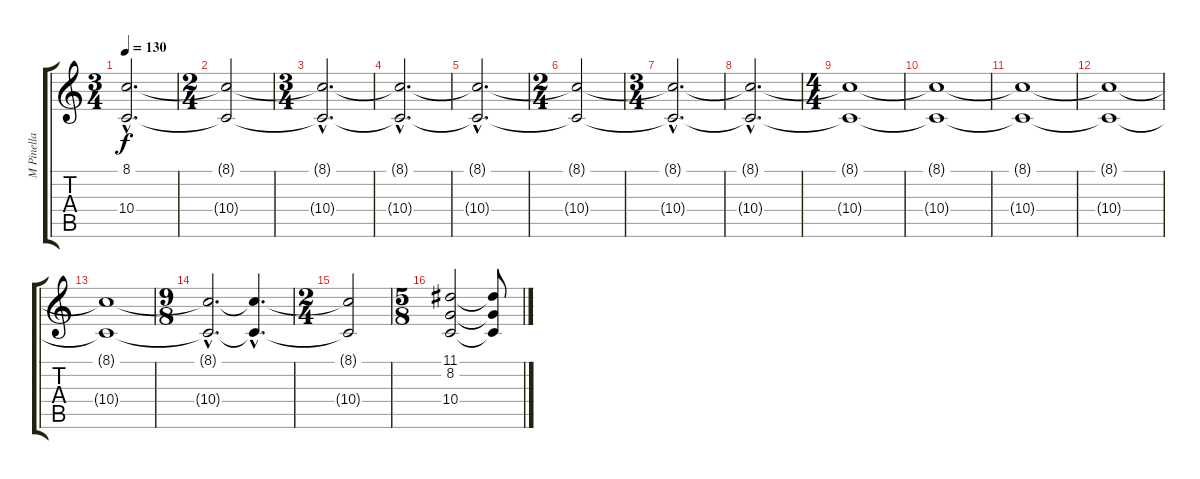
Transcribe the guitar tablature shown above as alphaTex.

\track ("M Pinella" "M Pinella") {instrument stringensemble2}
\staff {score tabs}
\tuning (E4 B3 G3 D3 A2 E2) {hide}
\ts (3 4)
\tempo 130
\clef g2
\ks c
(8.1{hac t} 10.4{hac t}).2{d dy f} |
\ts (2 4)
(8.1{t} 10.4{t}).2 |
\ts (3 4)
(8.1{hac t} 10.4{hac t}).2{d} |
(8.1{hac t} 10.4{hac t}).2{d} |
(8.1{hac t} 10.4{hac t}).2{d} |
\ts (2 4)
(8.1{t} 10.4{t}).2 |
\ts (3 4)
(8.1{hac t} 10.4{hac t}).2{d} |
(8.1{hac t} 10.4{hac t}).2{d} |
\ts (4 4)
(8.1{t} 10.4{t}).1 |
(8.1{t} 10.4{t}).1 |
(8.1{t} 10.4{t}).1 |
(8.1{t} 10.4{t}).1 |
(8.1{t} 10.4{t}).1 |
\ts (9 8)
(8.1{hac t} 10.4{hac t}).2{d} (8.1{hac t} 10.4{hac t}).4{d} |
\ts (2 4)
(8.1{t} 10.4{t}).2 |
\ts (5 8)
(11.1 8.2 10.4).2 (11.1{t} 8.2{t} 10.4{t}).8
